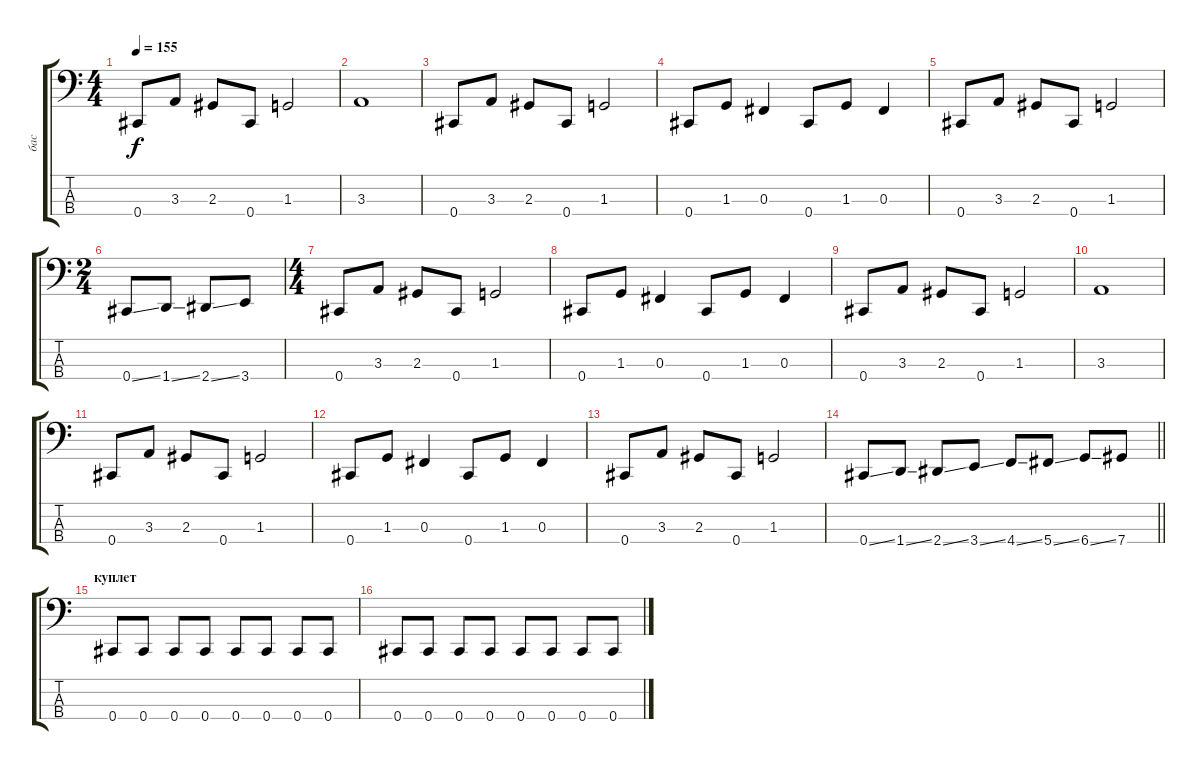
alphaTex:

\track ("бас" "бас") {instrument electricbassfinger}
\staff {score tabs}
\tuning (E2 B1 Gb1 Db1) {hide}
\ts (4 4)
\tempo 155
\clef f4
\ks c
0.4.8{dy f} 3.3.8 2.3.8 0.4.8 1.3.2 |
3.3.1 |
0.4.8 3.3.8 2.3.8 0.4.8 1.3.2 |
0.4.8 1.3.8 0.3.4 0.4.8 1.3.8 0.3.4 |
0.4.8 3.3.8 2.3.8 0.4.8 1.3.2 |
\ts (2 4)
0.4{ss}.8 1.4{ss}.8 2.4{ss}.8 3.4.8 |
\ts (4 4)
0.4.8 3.3.8 2.3.8 0.4.8 1.3.2 |
0.4.8 1.3.8 0.3.4 0.4.8 1.3.8 0.3.4 |
0.4.8 3.3.8 2.3.8 0.4.8 1.3.2 |
3.3.1 |
0.4.8 3.3.8 2.3.8 0.4.8 1.3.2 |
0.4.8 1.3.8 0.3.4 0.4.8 1.3.8 0.3.4 |
0.4.8 3.3.8 2.3.8 0.4.8 1.3.2 |
\barLineRight lightlight
0.4{ss}.8 1.4{ss}.8 2.4{ss}.8 3.4{ss}.8 4.4{ss}.8 5.4{ss}.8 6.4{ss}.8 7.4.8 |
\section ("" "куплет")
0.4.8 0.4.8 0.4.8 0.4.8 0.4.8 0.4.8 0.4.8 0.4.8 |
0.4.8 0.4.8 0.4.8 0.4.8 0.4.8 0.4.8 0.4.8 0.4.8
